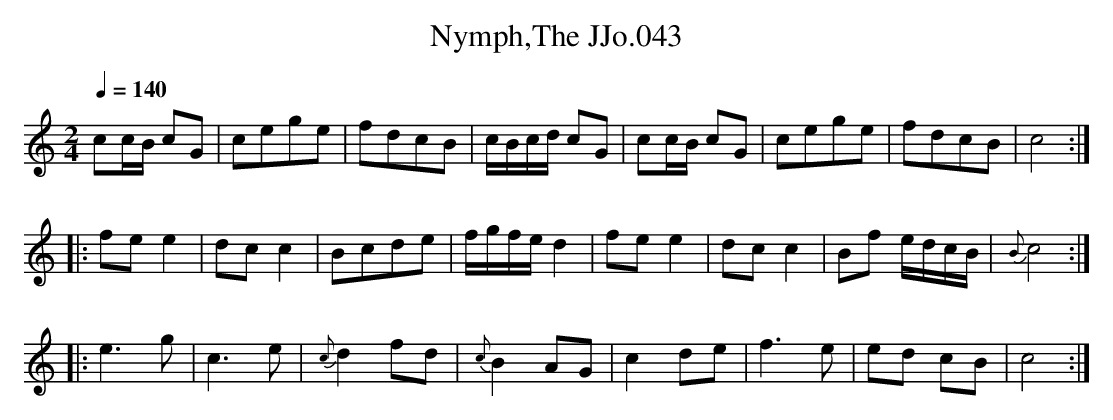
X:1
T:Nymph,The JJo.043
M:2/4
L:1/8
Q:1/4=140
K:C major
cc/B/ cG|cege|fdcB|c/B/c/d/ cG|cc/B/ cG|cege|fdcB|c4::!
fee2|dcc2|Bcde|f/g/f/e/ d2|fee2|dcc2|Bf e/d/c/B/|{B}c4::!
e3g|c3e|{c}d2fd|{c}B2AG|c2de|f3e|ed cB|c4:|
